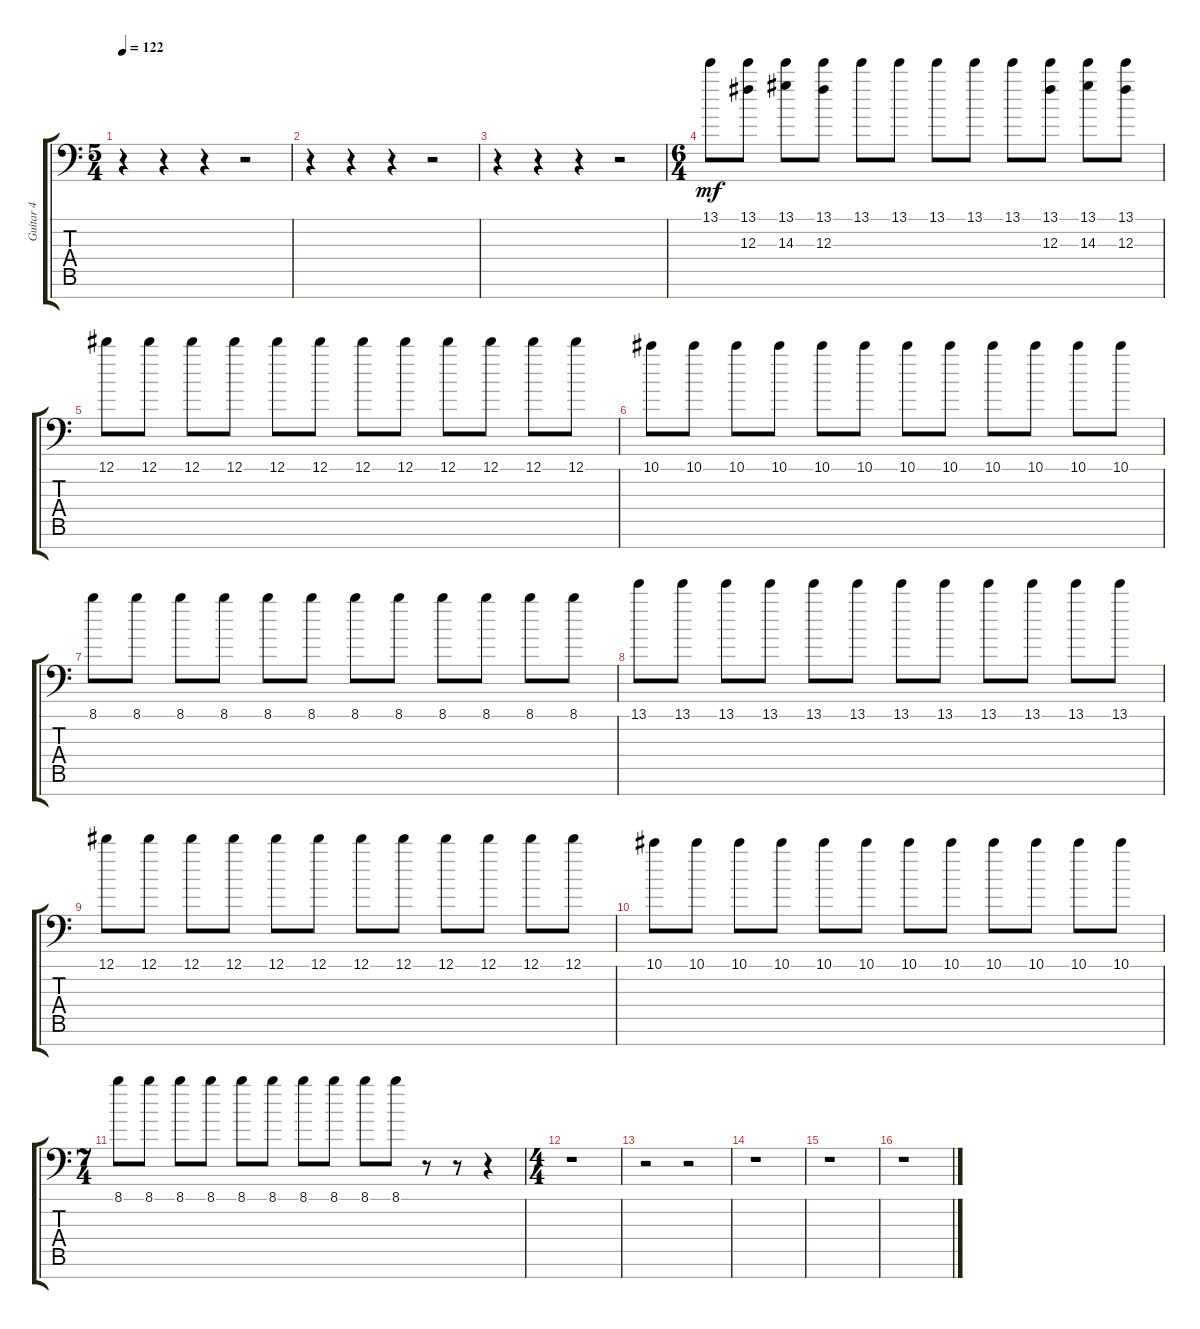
\track ("Guitar 4" "Guitar 4") {instrument distortionguitar}
\staff {score tabs}
\tuning (Eb4 Bb3 Gb3 Db3 Ab2 Eb2 Ab1) {hide}
\ts (5 4)
\tempo 122
\clef f4
\ks c
r.4{dy f} r.4 r.4 r.2 |
r.4 r.4 r.4 r.2 |
r.4 r.4 r.4 r.2 |
\ts (6 4)
13.1.8{dy mf} (13.1 12.3).8 (13.1 14.3).8 (13.1 12.3).8 13.1.8 13.1.8 13.1.8 13.1.8 13.1.8 (13.1 12.3).8 (13.1 14.3).8 (13.1 12.3).8 |
12.1.8 12.1.8 12.1.8 12.1.8 12.1.8 12.1.8 12.1.8 12.1.8 12.1.8 12.1.8 12.1.8 12.1.8 |
10.1.8 10.1.8 10.1.8 10.1.8 10.1.8 10.1.8 10.1.8 10.1.8 10.1.8 10.1.8 10.1.8 10.1.8 |
8.1.8 8.1.8 8.1.8 8.1.8 8.1.8 8.1.8 8.1.8 8.1.8 8.1.8 8.1.8 8.1.8 8.1.8 |
13.1.8 13.1.8 13.1.8 13.1.8 13.1.8 13.1.8 13.1.8 13.1.8 13.1.8 13.1.8 13.1.8 13.1.8 |
12.1.8 12.1.8 12.1.8 12.1.8 12.1.8 12.1.8 12.1.8 12.1.8 12.1.8 12.1.8 12.1.8 12.1.8 |
10.1.8 10.1.8 10.1.8 10.1.8 10.1.8 10.1.8 10.1.8 10.1.8 10.1.8 10.1.8 10.1.8 10.1.8 |
\ts (7 4)
8.1.8 8.1.8 8.1.8 8.1.8 8.1.8 8.1.8 8.1.8 8.1.8 8.1.8 8.1.8 r.8 r.8 r.4 |
\ts (4 4)
r.1 |
r.2 r.2 |
r.1 |
r.1 |
r.1
